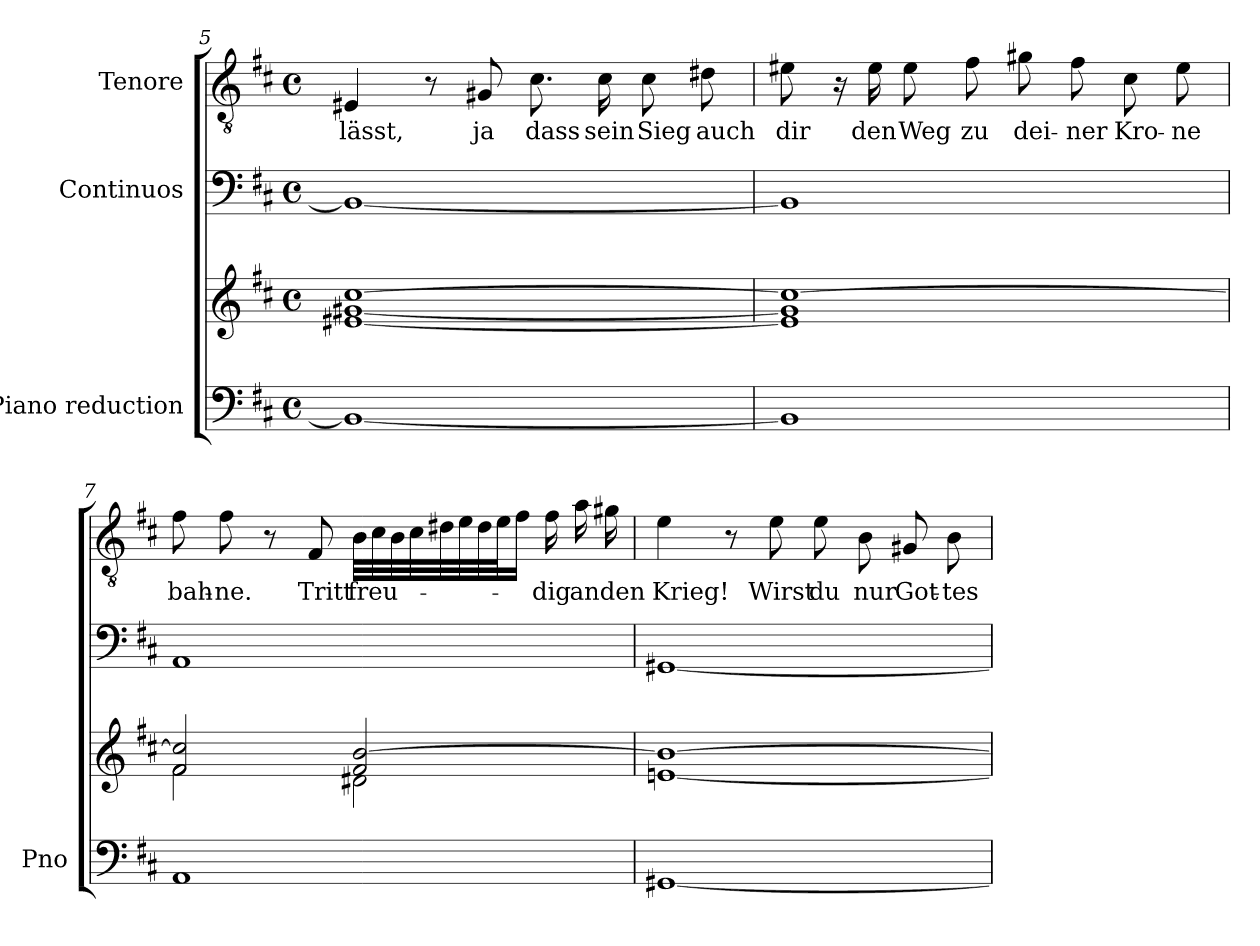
**kern	**kern	**kern	**kern	**text
*part3	*part3	*part2	*part1	*part1
*staff4	*staff3	*staff2	*staff1	*staff1
*I"Piano reduction	*	*I"Continuos	*I"Tenore	*
*I'Pno	*	*	*	*
!!LO:LB:g=z
*clefF4	*clefG2	*clefF4	*clefGv2	*
*k[f#c#]	*k[f#c#]	*k[f#c#]	*k[f#c#]	*
*M4/4	*M4/4	*M4/4	*M4/4	*
*met(c)	*met(c)	*met(c)	*met(c)	*
=5	=5	=5	=5	=5
*	*^	*	*	*
!	!	!	!	!	!LO:LY:b
1BB_	[1cc#	[1e#X [1g#X	1BB_	4E#X/	-lässt,
.	.	.	.	8r	.
!	!	!	!	!	!LO:LY:b
.	.	.	.	8G#X/	ja
!	!	!	!	!	!LO:LY:b
.	.	.	.	8.c#\	dass
!	!	!	!	!	!LO:LY:b
.	.	.	.	16c#\	sein
!	!	!	!	!	!LO:LY:b
.	.	.	.	8c#\	Sieg
!	!	!	!	!	!LO:LY:b
.	.	.	.	8d#X\	auch
=6	=6	=6	=6	=6	=6
!	!	!	!	!	!LO:LY:b
1BB]	1cc#_	1e#] 1g#]	1BB]	8e#X\	dir
.	.	.	.	16r	.
!	!	!	!	!	!LO:LY:b
.	.	.	.	16e#\	den
!	!	!	!	!	!LO:LY:b
.	.	.	.	8e#\	Weg
!	!	!	!	!	!LO:LY:b
.	.	.	.	8f#\	zu
!	!	!	!	!	!LO:LY:b
.	.	.	.	8g#X\	dei-
!	!	!	!	!	!LO:LY:b
.	.	.	.	8f#\	-ner
!	!	!	!	!	!LO:LY:b
.	.	.	.	8c#\	Kro-
!	!	!	!	!	!LO:LY:b
.	.	.	.	8e#\	-ne
=7	=7	=7	=7	=7	=7
!	!	!	!	!	!LO:LY:b
1AA	2f#/ 2cc#/]	2f#\	1AA	8f#\	bah-
!	!	!	!	!	!LO:LY:b
.	.	.	.	8f#\	-ne.
.	.	.	.	8r	.
!	!	!	!	!	!LO:LY:b
.	.	.	.	8F#/	Tritt
!	!	!	!	!	!LO:LY:b
.	2f#/ [2b/	2d#X\	.	32B\LLL	freu-
.	.	.	.	32c#\	.
.	.	.	.	32B\	.
.	.	.	.	32c#\	.
.	.	.	.	32d#X\	.
.	.	.	.	32e\	.
.	.	.	.	32d#\	.
.	.	.	.	32e\J	.
.	.	.	.	16f#\JJ	.
!	!	!	!	!	!LO:LY:b
.	.	.	.	16f#\	-dig
!	!	!	!	!	!LO:LY:b
.	.	.	.	16a\	an
!	!	!	!	!	!LO:LY:b
.	.	.	.	16g#X\	den
=8	=8	=8	=8	=8	=8
!	!	!	!	!	!LO:LY:b
[1GG#X	1b_	[1en	[1GG#X	4e\	Krieg!
.	.	.	.	8r	.
!	!	!	!	!	!LO:LY:b
.	.	.	.	8e\	Wirst
!	!	!	!	!	!LO:LY:b
.	.	.	.	8e\	du
!	!	!	!	!	!LO:LY:b
.	.	.	.	8B\	nur
!	!	!	!	!	!LO:LY:b
.	.	.	.	8G#X/	Got-
!	!	!	!	!	!LO:LY:b
.	.	.	.	8B\	-tes
*	*v	*v	*	*	*
=	=	=	=	=
*-	*-	*-	*-	*-
